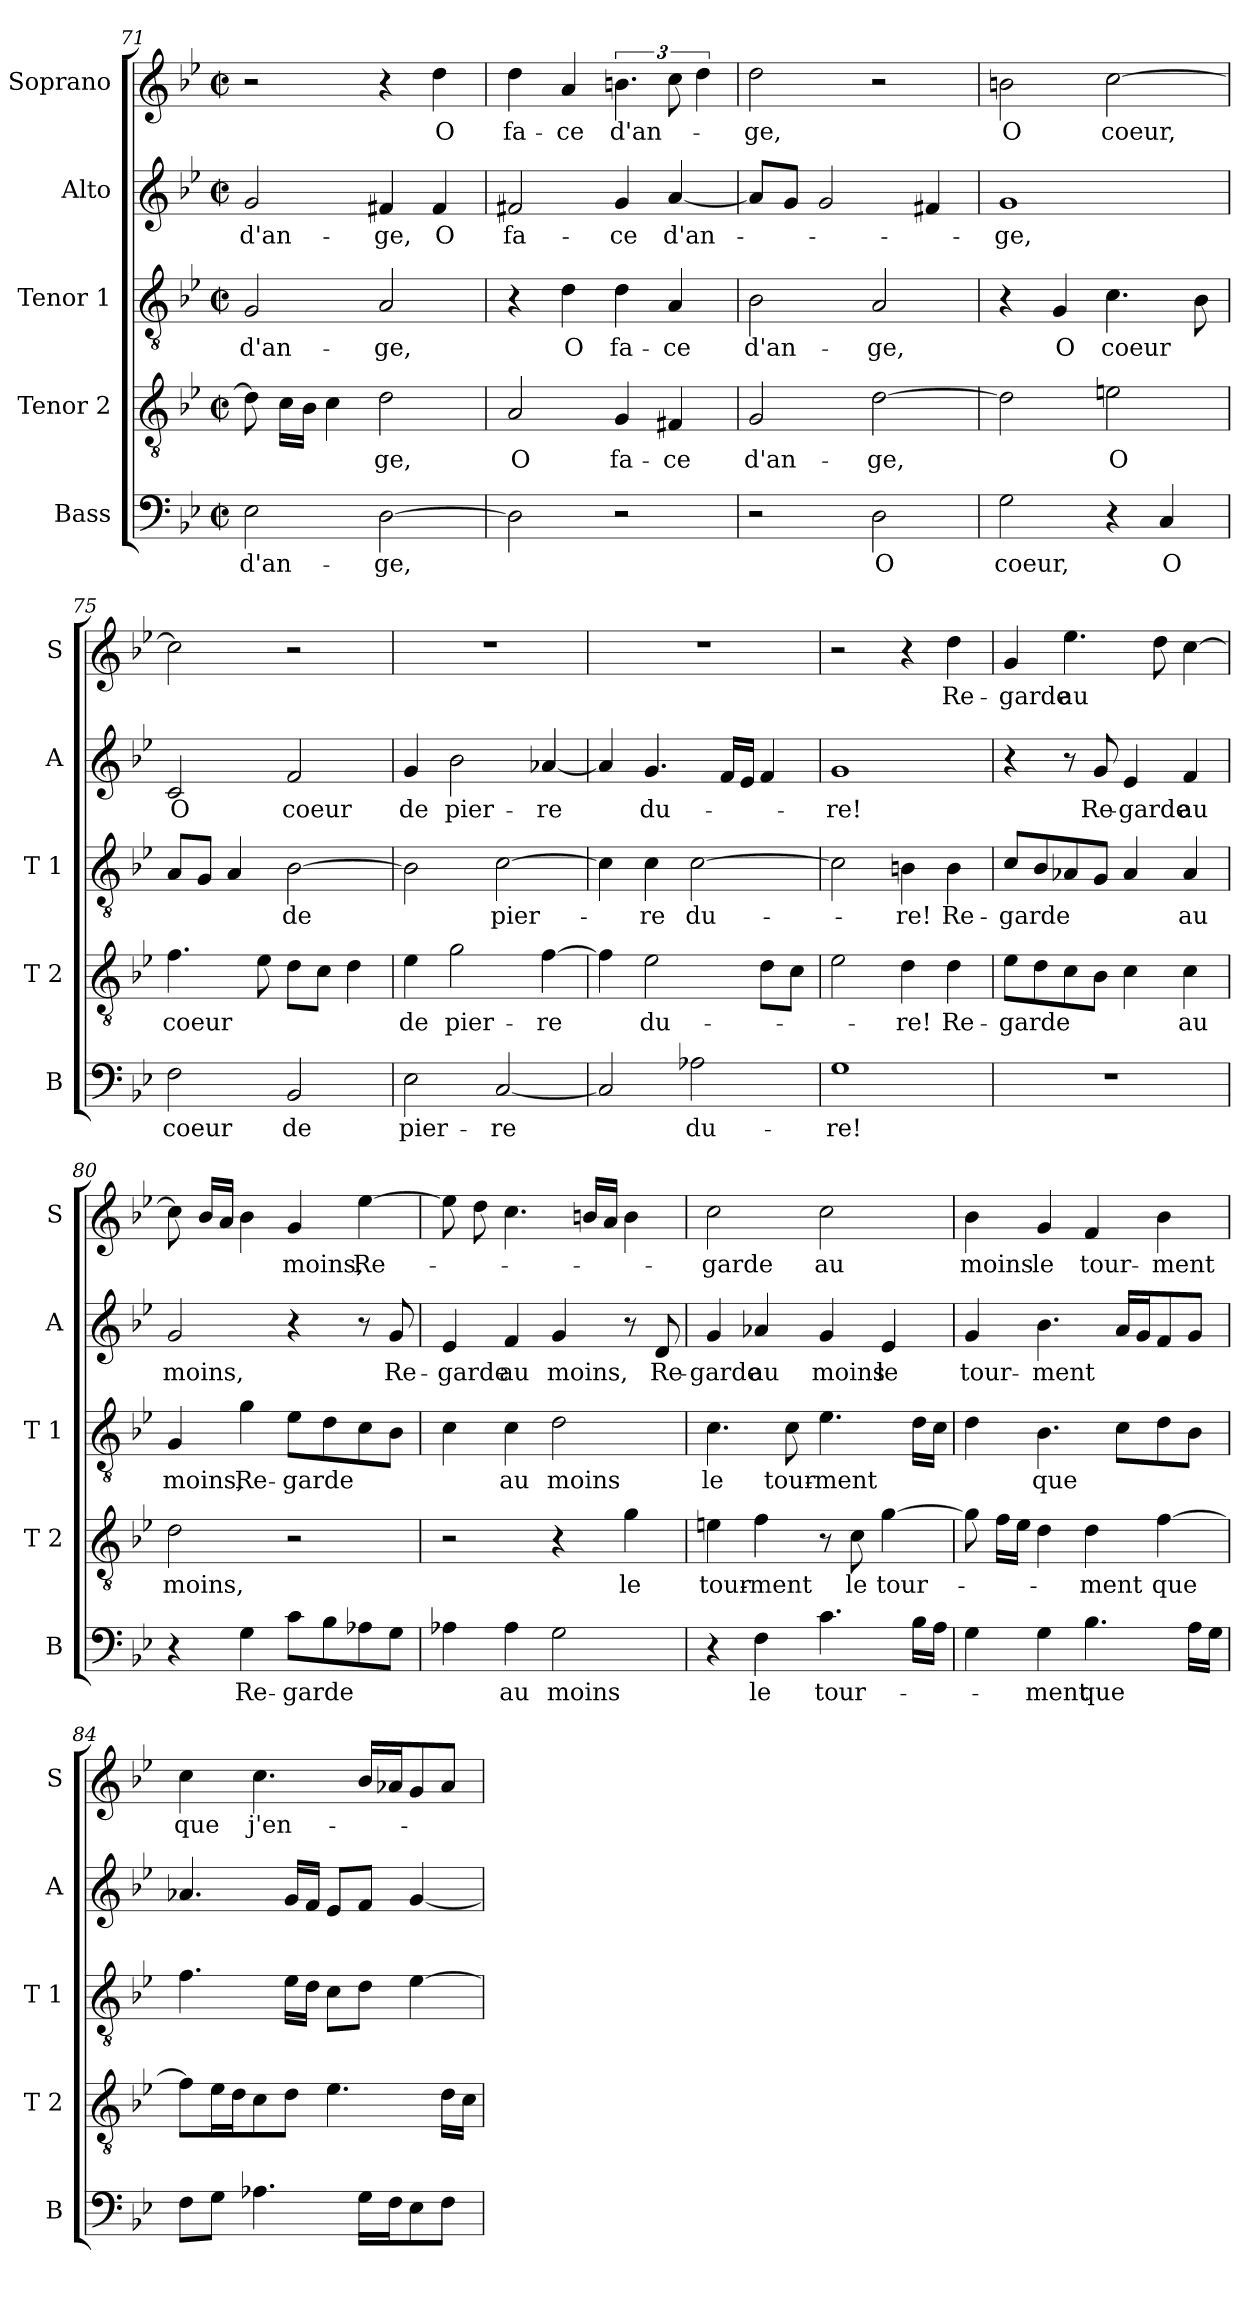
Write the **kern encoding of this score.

**kern	**text	**kern	**text	**kern	**text	**kern	**text	**kern	**text
*part5	*part5	*part4	*part4	*part3	*part3	*part2	*part2	*part1	*part1
*staff5	*staff5	*staff4	*staff4	*staff3	*staff3	*staff2	*staff2	*staff1	*staff1
*I"Bass	*	*I"Tenor 2	*	*I"Tenor 1	*	*I"Alto	*	*I"Soprano	*
*I'B	*	*I'T 2	*	*I'T 1	*	*I'A	*	*I'S	*
!!LO:PB:g=z
*clefF4	*	*clefGv2	*	*clefGv2	*	*clefG2	*	*clefG2	*
*k[b-e-]	*	*k[b-e-]	*	*k[b-e-]	*	*k[b-e-]	*	*k[b-e-]	*
*B-:	*	*B-:	*	*B-:	*	*B-:	*	*B-:	*
*M2/2	*	*M2/2	*	*M2/2	*	*M2/2	*	*M2/2	*
*met(c|)	*	*met(c|)	*	*met(c|)	*	*met(c|)	*	*met(c|)	*
=71	=71	=71	=71	=71	=71	=71	=71	=71	=71
!	!LO:LY:b	!	!	!	!LO:LY:b	!	!LO:LY:b	!	!
2E-\	d'an-	8d\]	.	2G/	d'an-	2g/	d'an-	2r	.
.	.	16c\LL	.	.	.	.	.	.	.
.	.	16B-\JJ	.	.	.	.	.	.	.
.	.	4c\	.	.	.	.	.	.	.
!	!LO:LY:b	!	!LO:LY:b	!	!LO:LY:b	!	!LO:LY:b	!	!
[2D\	-ge,	2d\	-ge,	2A/	-ge,	4f#X/	-ge,	4r	.
!	!	!	!	!	!	!	!LO:LY:b	!	!LO:LY:b
.	.	.	.	.	.	4f#/	O	4dd\	O
=72	=72	=72	=72	=72	=72	=72	=72	=72	=72
!	!	!	!LO:LY:b	!	!	!	!LO:LY:b	!	!LO:LY:b
2D\]	.	2A/	O	4r	.	2f#X/	fa-	4dd\	fa-
!	!	!	!	!	!LO:LY:b	!	!	!	!LO:LY:b
.	.	.	.	4d\	O	.	.	4a/	-ce
!	!	!	!LO:LY:b	!	!LO:LY:b	!	!LO:LY:b	!	!LO:LY:b
2r	.	4G/	fa-	4d\	fa-	4g/	-ce	6.bn\	d'an-
!	!	!	!LO:LY:b	!	!LO:LY:b	!	!LO:LY:b	!	!
.	.	4F#X/	-ce	4A/	-ce	[4a/	d'an-	12cc\	.
.	.	.	.	.	.	.	.	6dd\	.
=73	=73	=73	=73	=73	=73	=73	=73	=73	=73
!	!	!	!LO:LY:b	!	!LO:LY:b	!	!	!	!LO:LY:b
2r	.	2G/	d'an-	2B-\	d'an-	8a/L]	.	2dd\	-ge,
.	.	.	.	.	.	8g/J	.	.	.
.	.	.	.	.	.	2g/	.	.	.
!	!LO:LY:b	!	!LO:LY:b	!	!LO:LY:b	!	!	!	!
2D\	O	[2d\	-ge,	2A/	-ge,	.	.	2r	.
.	.	.	.	.	.	4f#X/	.	.	.
=74	=74	=74	=74	=74	=74	=74	=74	=74	=74
!	!LO:LY:b	!	!	!	!	!	!LO:LY:b	!	!LO:LY:b
2G\	coeur,	2d\]	.	4r	.	1g	-ge,	2bn\	O
!	!	!	!	!	!LO:LY:b	!	!	!	!
.	.	.	.	4G/	O	.	.	.	.
!	!	!	!LO:LY:b	!	!LO:LY:b	!	!	!	!LO:LY:b
4r	.	2en\	O	4.c\	coeur	.	.	[2cc\	coeur,
!	!LO:LY:b	!	!	!	!	!	!	!	!
4C/	O	.	.	.	.	.	.	.	.
.	.	.	.	8B-\	.	.	.	.	.
=75	=75	=75	=75	=75	=75	=75	=75	=75	=75
!	!LO:LY:b	!	!LO:LY:b	!	!	!	!LO:LY:b	!	!
2F\	coeur	4.f\	coeur	8A/L	.	2c/	O	2cc\]	.
.	.	.	.	8G/J	.	.	.	.	.
.	.	.	.	4A/	.	.	.	.	.
.	.	8e-\	.	.	.	.	.	.	.
!	!LO:LY:b	!	!	!	!LO:LY:b	!	!LO:LY:b	!	!
2BB-/	de	8d\L	.	[2B-\	de	2f/	coeur	2r	.
.	.	8c\J	.	.	.	.	.	.	.
.	.	4d\	.	.	.	.	.	.	.
=76	=76	=76	=76	=76	=76	=76	=76	=76	=76
!	!LO:LY:b	!	!LO:LY:b	!	!	!	!LO:LY:b	!	!
2E-\	pier-	4e-\	de	2B-\]	.	4g/	de	1r	.
!	!	!	!LO:LY:b	!	!	!	!LO:LY:b	!	!
.	.	2g\	pier-	.	.	2b-\	pier-	.	.
!	!LO:LY:b	!	!	!	!LO:LY:b	!	!	!	!
[2C/	-re	.	.	[2c\	pier-	.	.	.	.
!	!	!	!LO:LY:b	!	!	!	!LO:LY:b	!	!
.	.	[4f\	-re	.	.	[4a-X/	-re	.	.
!!LO:LB:g=z
=77	=77	=77	=77	=77	=77	=77	=77	=77	=77
2C/]	.	4f\]	.	4c\]	.	4a-/]	.	1r	.
!	!	!	!LO:LY:b	!	!LO:LY:b	!	!LO:LY:b	!	!
.	.	2e-\	du-	4c\	-re	4.g/	du-	.	.
!	!LO:LY:b	!	!	!	!LO:LY:b	!	!	!	!
2A-X\	du-	.	.	[2c\	du-	.	.	.	.
.	.	.	.	.	.	16f/LL	.	.	.
.	.	.	.	.	.	16e-/JJ	.	.	.
.	.	8d\L	.	.	.	4f/	.	.	.
.	.	8c\J	.	.	.	.	.	.	.
=78	=78	=78	=78	=78	=78	=78	=78	=78	=78
!	!LO:LY:b	!	!	!	!	!	!LO:LY:b	!	!
1G	-re!	2e-\	.	2c\]	.	1g	-re!	2r	.
!	!	!	!LO:LY:b	!	!LO:LY:b	!	!	!	!
.	.	4d\	-re!	4Bn\	-re!	.	.	4r	.
!	!	!	!LO:LY:b	!	!LO:LY:b	!	!	!	!LO:LY:b
.	.	4d\	Re-	4B\	Re-	.	.	4dd\	Re-
=79	=79	=79	=79	=79	=79	=79	=79	=79	=79
!	!	!	!LO:LY:b	!	!LO:LY:b	!	!	!	!LO:LY:b
1r	.	8e-\L	-garde	8c/L	-garde	4r	.	4g/	-garde
.	.	8d\	.	8B-/	.	.	.	.	.
!	!	!	!	!	!	!	!	!	!LO:LY:b
.	.	8c\	.	8A-X/	.	8r	.	4.ee-\	au
!	!	!	!	!	!	!	!LO:LY:b	!	!
.	.	8B-\J	.	8G/J	.	8g/	Re-	.	.
!	!	!	!	!	!	!	!LO:LY:b	!	!
.	.	4c\	.	4A-/	.	4e-/	-garde	.	.
.	.	.	.	.	.	.	.	8dd\	.
!	!	!	!LO:LY:b	!	!LO:LY:b	!	!LO:LY:b	!	!
.	.	4c\	au	4A-/	au	4f/	au	[4cc\	.
=80	=80	=80	=80	=80	=80	=80	=80	=80	=80
!	!	!	!LO:LY:b	!	!LO:LY:b	!	!LO:LY:b	!	!
4r	.	2d\	moins,	4G/	moins,	2g/	moins,	8cc\]	.
.	.	.	.	.	.	.	.	16b-/LL	.
.	.	.	.	.	.	.	.	16a/JJ	.
!	!LO:LY:b	!	!	!	!LO:LY:b	!	!	!	!
4G\	Re-	.	.	4g\	Re-	.	.	4b-\	.
!	!LO:LY:b	!	!	!	!LO:LY:b	!	!	!	!LO:LY:b
8c\L	-garde	2r	.	8e-\L	-garde	4r	.	4g/	moins,
8B-\	.	.	.	8d\	.	.	.	.	.
!	!	!	!	!	!	!	!	!	!LO:LY:b
8A-X\	.	.	.	8c\	.	8r	.	[4ee-\	Re-
!	!	!	!	!	!	!	!LO:LY:b	!	!
8G\J	.	.	.	8B-\J	.	8g/	Re-	.	.
=81	=81	=81	=81	=81	=81	=81	=81	=81	=81
!	!	!	!	!	!	!	!LO:LY:b	!	!
4A-X\	.	2r	.	4c\	.	4e-/	-garde	8ee-\]	.
.	.	.	.	.	.	.	.	8dd\	.
!	!LO:LY:b	!	!	!	!LO:LY:b	!	!LO:LY:b	!	!
4A-\	au	.	.	4c\	au	4f/	au	4.cc\	.
!	!LO:LY:b	!	!	!	!LO:LY:b	!	!LO:LY:b	!	!
2G\	moins	4r	.	2d\	moins	4g/	moins,	.	.
.	.	.	.	.	.	.	.	16bn/LL	.
.	.	.	.	.	.	.	.	16a/JJ	.
!	!	!	!LO:LY:b	!	!	!	!	!	!
.	.	4g\	le	.	.	8r	.	4b\	.
!	!	!	!	!	!	!	!LO:LY:b	!	!
.	.	.	.	.	.	8d/	Re-	.	.
!!LO:LB:g=z
=82	=82	=82	=82	=82	=82	=82	=82	=82	=82
!	!	!	!LO:LY:b	!	!LO:LY:b	!	!LO:LY:b	!	!LO:LY:b
4r	.	4en\	tour-	4.c\	le	4g/	-garde	2cc\	-garde
!	!LO:LY:b	!	!LO:LY:b	!	!	!	!LO:LY:b	!	!
4F\	le	4f\	-ment	.	.	4a-X/	au	.	.
!	!	!	!	!	!LO:LY:b	!	!	!	!
.	.	.	.	8c\	tour-	.	.	.	.
!	!LO:LY:b	!	!	!	!LO:LY:b	!	!LO:LY:b	!	!LO:LY:b
4.c\	tour-	8r	.	4.e-\	-ment	4g/	moins	2cc\	au
!	!	!	!LO:LY:b	!	!	!	!	!	!
.	.	8c\	le	.	.	.	.	.	.
!	!	!	!LO:LY:b	!	!	!	!LO:LY:b	!	!
.	.	[4g\	tour-	.	.	4e-/	le	.	.
16B-\LL	.	.	.	16d\LL	.	.	.	.	.
16A\JJ	.	.	.	16c\JJ	.	.	.	.	.
=83	=83	=83	=83	=83	=83	=83	=83	=83	=83
!	!	!	!	!	!	!	!LO:LY:b	!	!LO:LY:b
4G\	.	8g\]	.	4d\	.	4g/	tour-	4b-\	moins
.	.	16f\LL	.	.	.	.	.	.	.
.	.	16e-\JJ	.	.	.	.	.	.	.
!	!LO:LY:b	!	!	!	!LO:LY:b	!	!LO:LY:b	!	!LO:LY:b
4G\	-ment	4d\	.	4.B-\	que	4.b-\	-ment	4g/	le
!	!LO:LY:b	!	!LO:LY:b	!	!	!	!	!	!LO:LY:b
4.B-\	que	4d\	-ment	.	.	.	.	4f/	tour-
.	.	.	.	8c\L	.	16a/LL	.	.	.
.	.	.	.	.	.	16g/J	.	.	.
!	!	!	!LO:LY:b	!	!	!	!	!	!LO:LY:b
.	.	[4f\	que	8d\	.	8f/	.	4b-\	-ment
16A\LL	.	.	.	8B-\J	.	8g/J	.	.	.
16G\JJ	.	.	.	.	.	.	.	.	.
=84	=84	=84	=84	=84	=84	=84	=84	=84	=84
!	!	!	!	!	!	!	!	!	!LO:LY:b
8F\L	.	8f\L]	.	4.f\	.	4.a-X/	.	4cc\	que
8G\J	.	16e-\L	.	.	.	.	.	.	.
.	.	16d\J	.	.	.	.	.	.	.
!	!	!	!	!	!	!	!	!	!LO:LY:b
4.A-X\	.	8c\	.	.	.	.	.	4.cc\	j'en-
.	.	8d\J	.	16e-\LL	.	16g/LL	.	.	.
.	.	.	.	16d\JJ	.	16f/JJ	.	.	.
.	.	4.e-\	.	8c\L	.	8e-/L	.	.	.
16G\LL	.	.	.	8d\J	.	8f/J	.	16b-/LL	.
16F\J	.	.	.	.	.	.	.	16a-X/J	.
8E-\	.	.	.	[4e-\	.	[4g/	.	8g/	.
8F\J	.	16d\LL	.	.	.	.	.	8a-/J	.
.	.	16c\JJ	.	.	.	.	.	.	.
=	=	=	=	=	=	=	=	=	=
*-	*-	*-	*-	*-	*-	*-	*-	*-	*-
